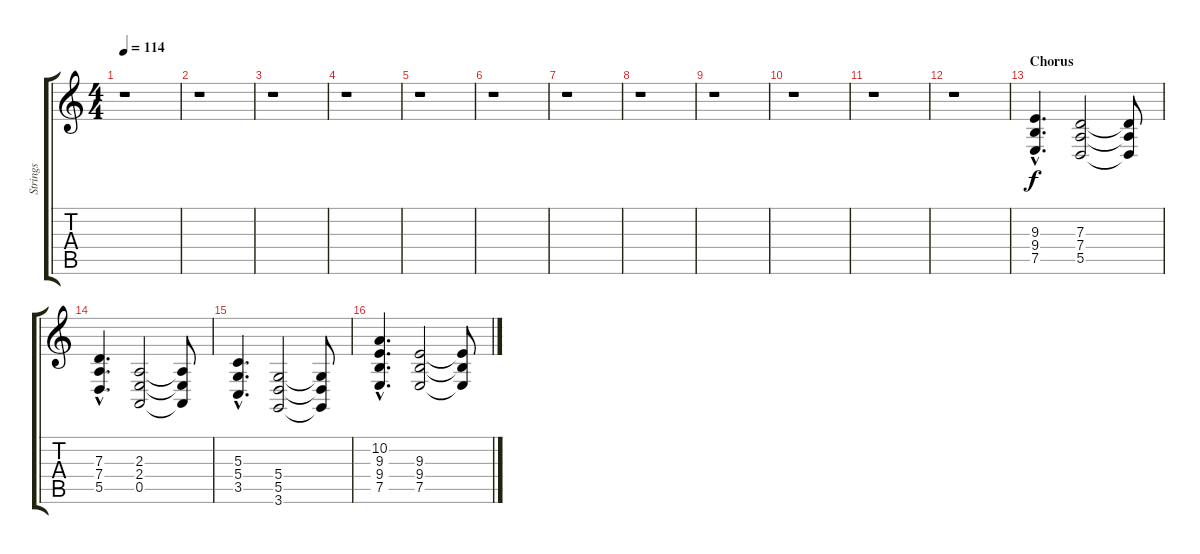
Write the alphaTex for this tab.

\track ("Strings" "Strings") {instrument synthstrings2}
\staff {score tabs}
\tuning (E4 B3 G3 D3 A2 E2) {hide}
\ts (4 4)
\tempo 114
\clef g2
\ks c
r.1{dy f} |
r.1 |
r.1 |
r.1 |
r.1 |
r.1 |
r.1 |
r.1 |
r.1 |
r.1 |
r.1 |
r.1 |
\section ("" "Chorus")
(9.3{hac} 9.4{hac} 7.5{hac}).4{d} (7.3 7.4 5.5).2 (7.3{t} 7.4{t} 5.5{t}).8 |
(7.3{hac} 7.4{hac} 5.5{hac}).4{d} (2.3 2.4 0.5).2 (2.3{t} 2.4{t} 0.5{t}).8 |
(5.3{hac} 5.4{hac} 3.5{hac}).4{d} (5.4 5.5 3.6).2 (5.4{t} 5.5{t} 3.6{t}).8 |
(10.2{hac} 9.3{hac} 9.4{hac} 7.5{hac}).4{d} (9.3 9.4 7.5).2 (9.3{t} 9.4{t} 7.5{t}).8
